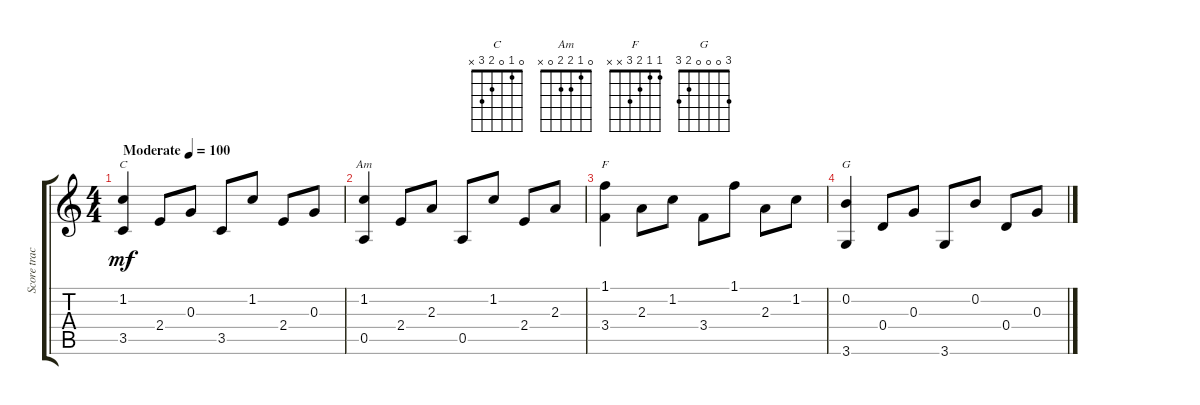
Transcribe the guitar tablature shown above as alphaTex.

\track ("Score track 1" "Score trac") {instrument acousticguitarsteel}
\staff {score tabs}
\tuning (E4 B3 G3 D3 A2 E2) {hide}
\chord ("C" 0 1 0 2 3 x)
\chord ("Am" 0 1 2 2 0 x)
\chord ("F" 1 1 2 3 x x)
\chord ("G" 3 0 0 0 2 3)
\ts (4 4)
\tempo (100 "Moderate")
\clef g2
\ks c
(1.2 3.5).4{ch "C" dy mf instrument acousticguitarsteel} 2.4.8 0.3.8 3.5.8 1.2.8 2.4.8 0.3.8 |
(1.2 0.5).4{ch "Am"} 2.4.8 2.3.8 0.5.8 1.2.8 2.4.8 2.3.8 |
(1.1 3.4).4{ch "F"} 2.3.8 1.2.8 3.4.8 1.1.8 2.3.8 1.2.8 |
(0.2 3.6).4{ch "G"} 0.4.8 0.3.8 3.6.8 0.2.8 0.4.8 0.3.8
